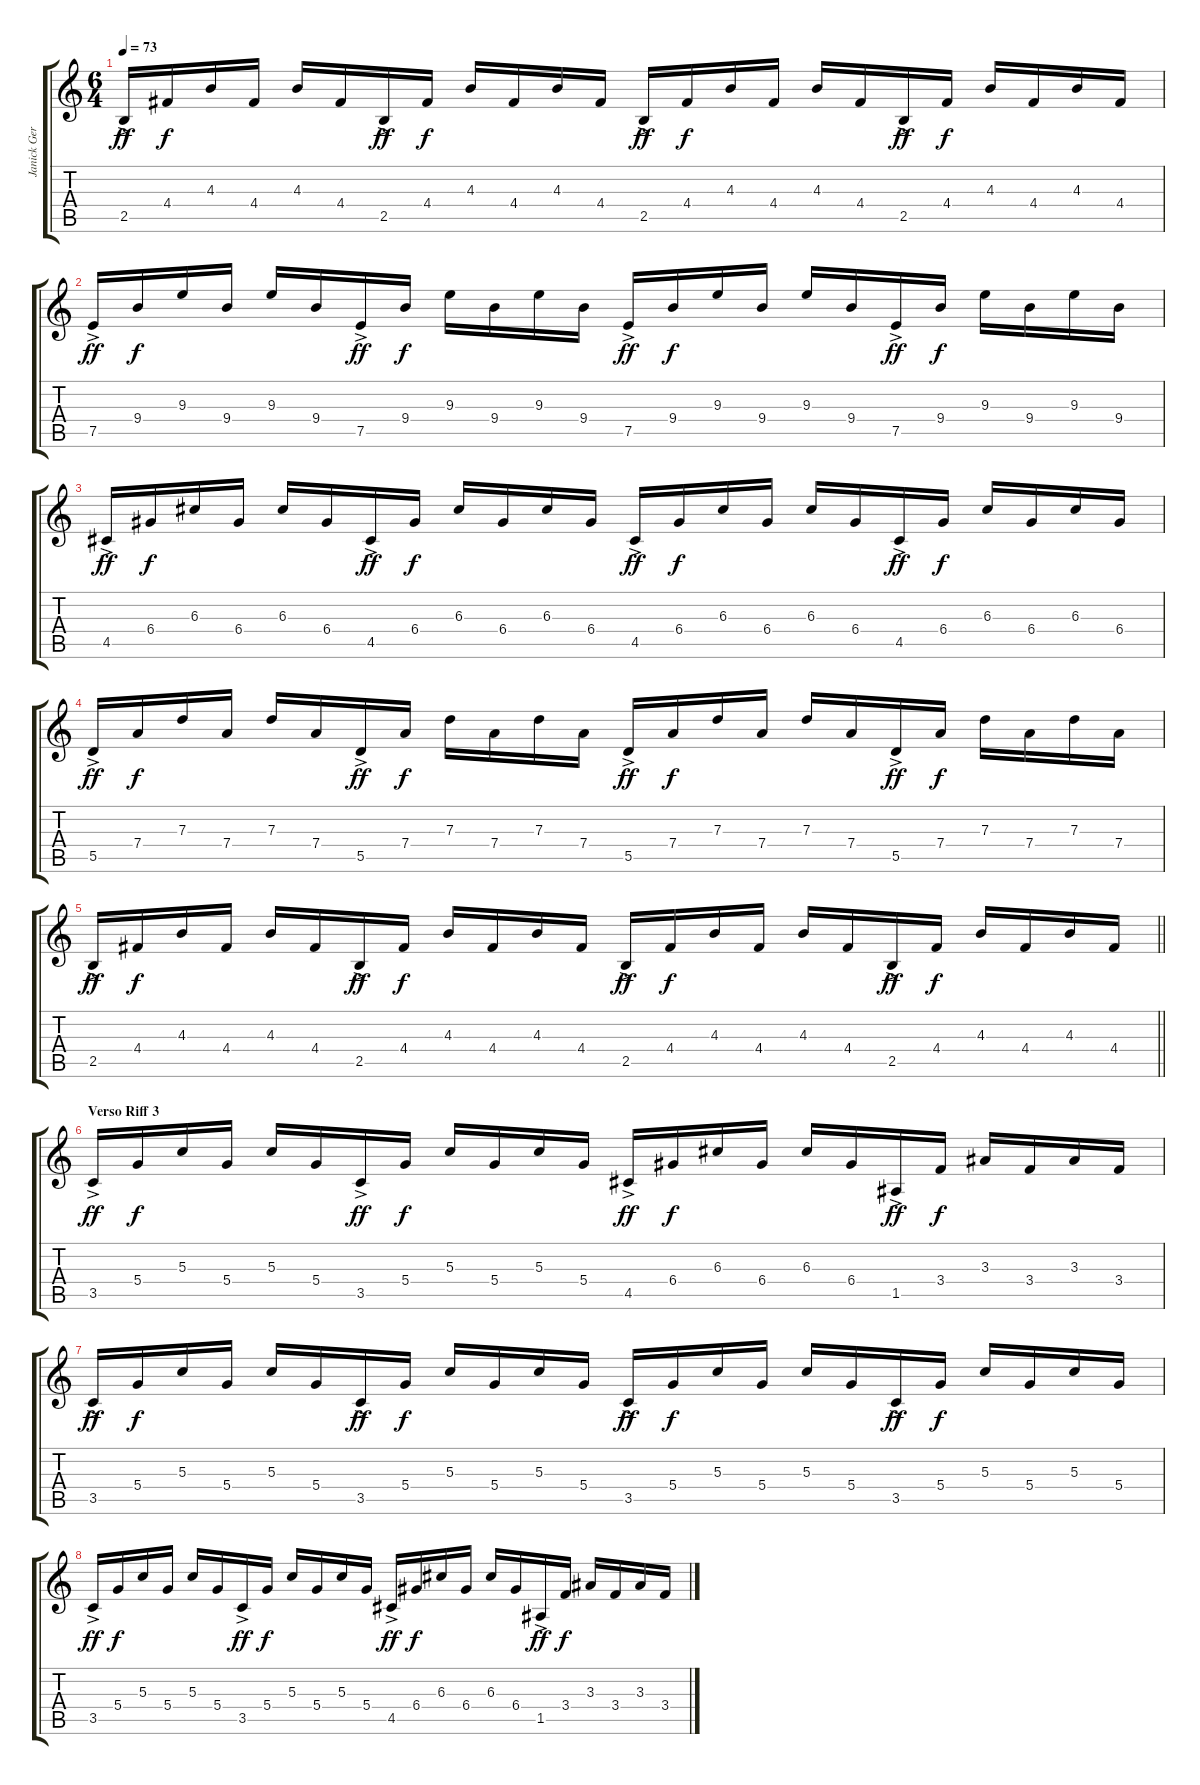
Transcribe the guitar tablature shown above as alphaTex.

\track ("Janick Gers" "Janick Ger") {instrument overdrivenguitar}
\staff {score tabs}
\tuning (E4 B3 G3 D3 A2 E2) {hide}
\ts (6 4)
\tempo 73
\clef g2
\ks c
2.5{ac}.16{dy ff} 4.4.16{dy f} 4.3.16 4.4.16 4.3.16 4.4.16 2.5{ac}.16{dy ff} 4.4.16{dy f} 4.3.16 4.4.16 4.3.16 4.4.16 2.5{ac}.16{dy ff} 4.4.16{dy f} 4.3.16 4.4.16 4.3.16 4.4.16 2.5{ac}.16{dy ff} 4.4.16{dy f} 4.3.16 4.4.16 4.3.16 4.4.16 |
7.5{ac}.16{dy ff} 9.4.16{dy f} 9.3.16 9.4.16 9.3.16 9.4.16 7.5{ac}.16{dy ff} 9.4.16{dy f} 9.3.16 9.4.16 9.3.16 9.4.16 7.5{ac}.16{dy ff} 9.4.16{dy f} 9.3.16 9.4.16 9.3.16 9.4.16 7.5{ac}.16{dy ff} 9.4.16{dy f} 9.3.16 9.4.16 9.3.16 9.4.16 |
4.5{ac}.16{dy ff} 6.4.16{dy f} 6.3.16 6.4.16 6.3.16 6.4.16 4.5{ac}.16{dy ff} 6.4.16{dy f} 6.3.16 6.4.16 6.3.16 6.4.16 4.5{ac}.16{dy ff} 6.4.16{dy f} 6.3.16 6.4.16 6.3.16 6.4.16 4.5{ac}.16{dy ff} 6.4.16{dy f} 6.3.16 6.4.16 6.3.16 6.4.16 |
5.5{ac}.16{dy ff} 7.4.16{dy f} 7.3.16 7.4.16 7.3.16 7.4.16 5.5{ac}.16{dy ff} 7.4.16{dy f} 7.3.16 7.4.16 7.3.16 7.4.16 5.5{ac}.16{dy ff} 7.4.16{dy f} 7.3.16 7.4.16 7.3.16 7.4.16 5.5{ac}.16{dy ff} 7.4.16{dy f} 7.3.16 7.4.16 7.3.16 7.4.16 |
\barLineRight lightlight
2.5{ac}.16{dy ff} 4.4.16{dy f} 4.3.16 4.4.16 4.3.16 4.4.16 2.5{ac}.16{dy ff} 4.4.16{dy f} 4.3.16 4.4.16 4.3.16 4.4.16 2.5{ac}.16{dy ff} 4.4.16{dy f} 4.3.16 4.4.16 4.3.16 4.4.16 2.5{ac}.16{dy ff} 4.4.16{dy f} 4.3.16 4.4.16 4.3.16 4.4.16 |
\section ("" "Verso Riff 3")
3.5{ac}.16{dy ff} 5.4.16{dy f} 5.3.16 5.4.16 5.3.16 5.4.16 3.5{ac}.16{dy ff} 5.4.16{dy f} 5.3.16 5.4.16 5.3.16 5.4.16 4.5{ac}.16{dy ff} 6.4.16{dy f} 6.3.16 6.4.16 6.3.16 6.4.16 1.5{ac}.16{dy ff} 3.4.16{dy f} 3.3.16 3.4.16 3.3.16 3.4.16 |
3.5{ac}.16{dy ff} 5.4.16{dy f} 5.3.16 5.4.16 5.3.16 5.4.16 3.5{ac}.16{dy ff} 5.4.16{dy f} 5.3.16 5.4.16 5.3.16 5.4.16 3.5{ac}.16{dy ff} 5.4.16{dy f} 5.3.16 5.4.16 5.3.16 5.4.16 3.5{ac}.16{dy ff} 5.4.16{dy f} 5.3.16 5.4.16 5.3.16 5.4.16 |
3.5{ac}.16{dy ff} 5.4.16{dy f} 5.3.16 5.4.16 5.3.16 5.4.16 3.5{ac}.16{dy ff} 5.4.16{dy f} 5.3.16 5.4.16 5.3.16 5.4.16 4.5{ac}.16{dy ff} 6.4.16{dy f} 6.3.16 6.4.16 6.3.16 6.4.16 1.5{ac}.16{dy ff} 3.4.16{dy f} 3.3.16 3.4.16 3.3.16 3.4.16
